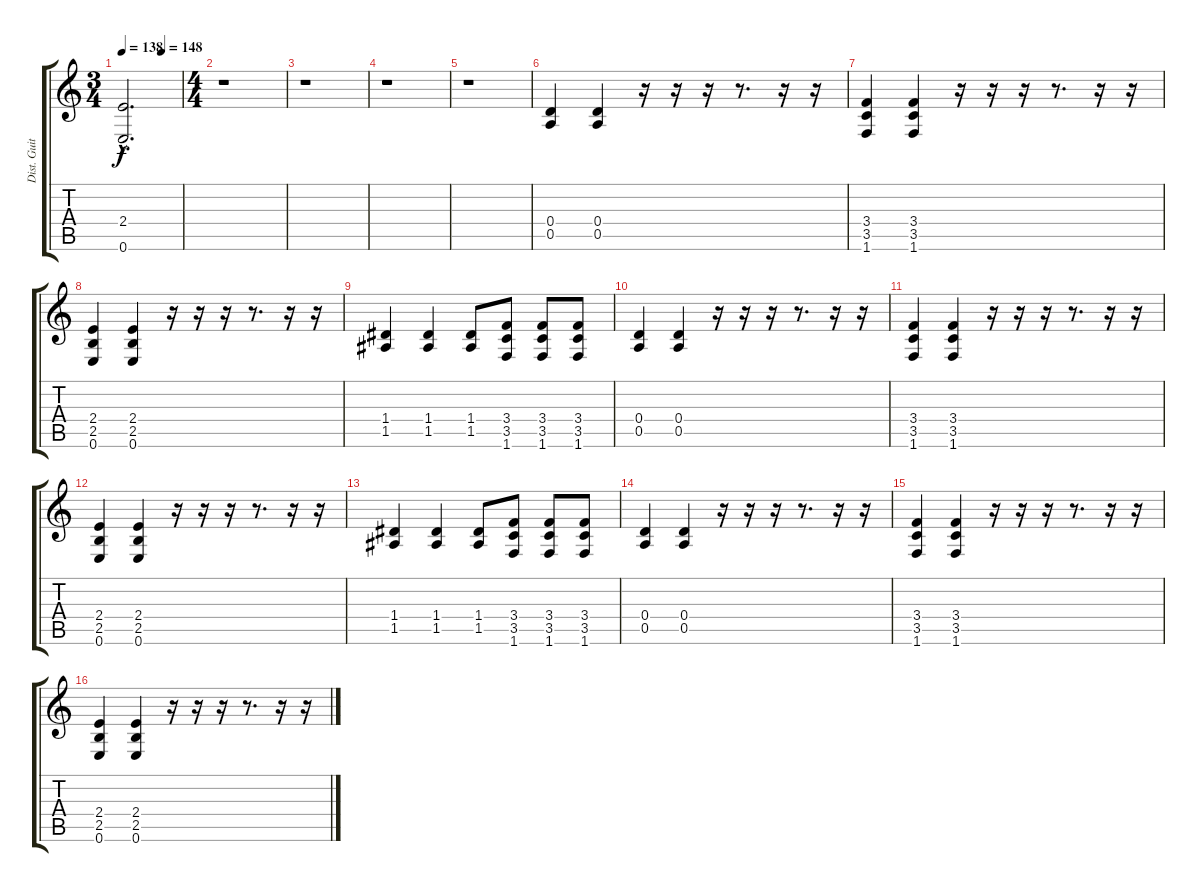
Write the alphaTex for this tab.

\track ("Dist. Guitar 1" "Dist. Guit") {instrument distortionguitar}
\staff {score tabs}
\tuning (E4 B3 G3 D3 A2 E2) {hide}
\ts (3 4)
\tempo 138
\tempo (148 0.6666666666666666)
\clef g2
\ks c
(2.4{hac t} 0.6{hac t}).2{d dy f} |
\ts (4 4)
r.1 |
r.1 |
r.1 |
r.1 |
(0.4 0.5).4 (0.4 0.5).4 r.16 r.16 r.16 r.8{d} r.16 r.16 |
(3.4 3.5 1.6).4 (3.4 3.5 1.6).4 r.16 r.16 r.16 r.8{d} r.16 r.16 |
(2.4 2.5 0.6).4 (2.4 2.5 0.6).4 r.16 r.16 r.16 r.8{d} r.16 r.16 |
(1.4 1.5).4 (1.4 1.5).4 (1.4 1.5).8 (3.4 3.5 1.6).8 (3.4 3.5 1.6).8 (3.4 3.5 1.6).8 |
(0.4 0.5).4 (0.4 0.5).4 r.16 r.16 r.16 r.8{d} r.16 r.16 |
(3.4 3.5 1.6).4 (3.4 3.5 1.6).4 r.16 r.16 r.16 r.8{d} r.16 r.16 |
(2.4 2.5 0.6).4 (2.4 2.5 0.6).4 r.16 r.16 r.16 r.8{d} r.16 r.16 |
(1.4 1.5).4 (1.4 1.5).4 (1.4 1.5).8 (3.4 3.5 1.6).8 (3.4 3.5 1.6).8 (3.4 3.5 1.6).8 |
(0.4 0.5).4 (0.4 0.5).4 r.16 r.16 r.16 r.8{d} r.16 r.16 |
(3.4 3.5 1.6).4 (3.4 3.5 1.6).4 r.16 r.16 r.16 r.8{d} r.16 r.16 |
(2.4 2.5 0.6).4 (2.4 2.5 0.6).4 r.16 r.16 r.16 r.8{d} r.16 r.16
